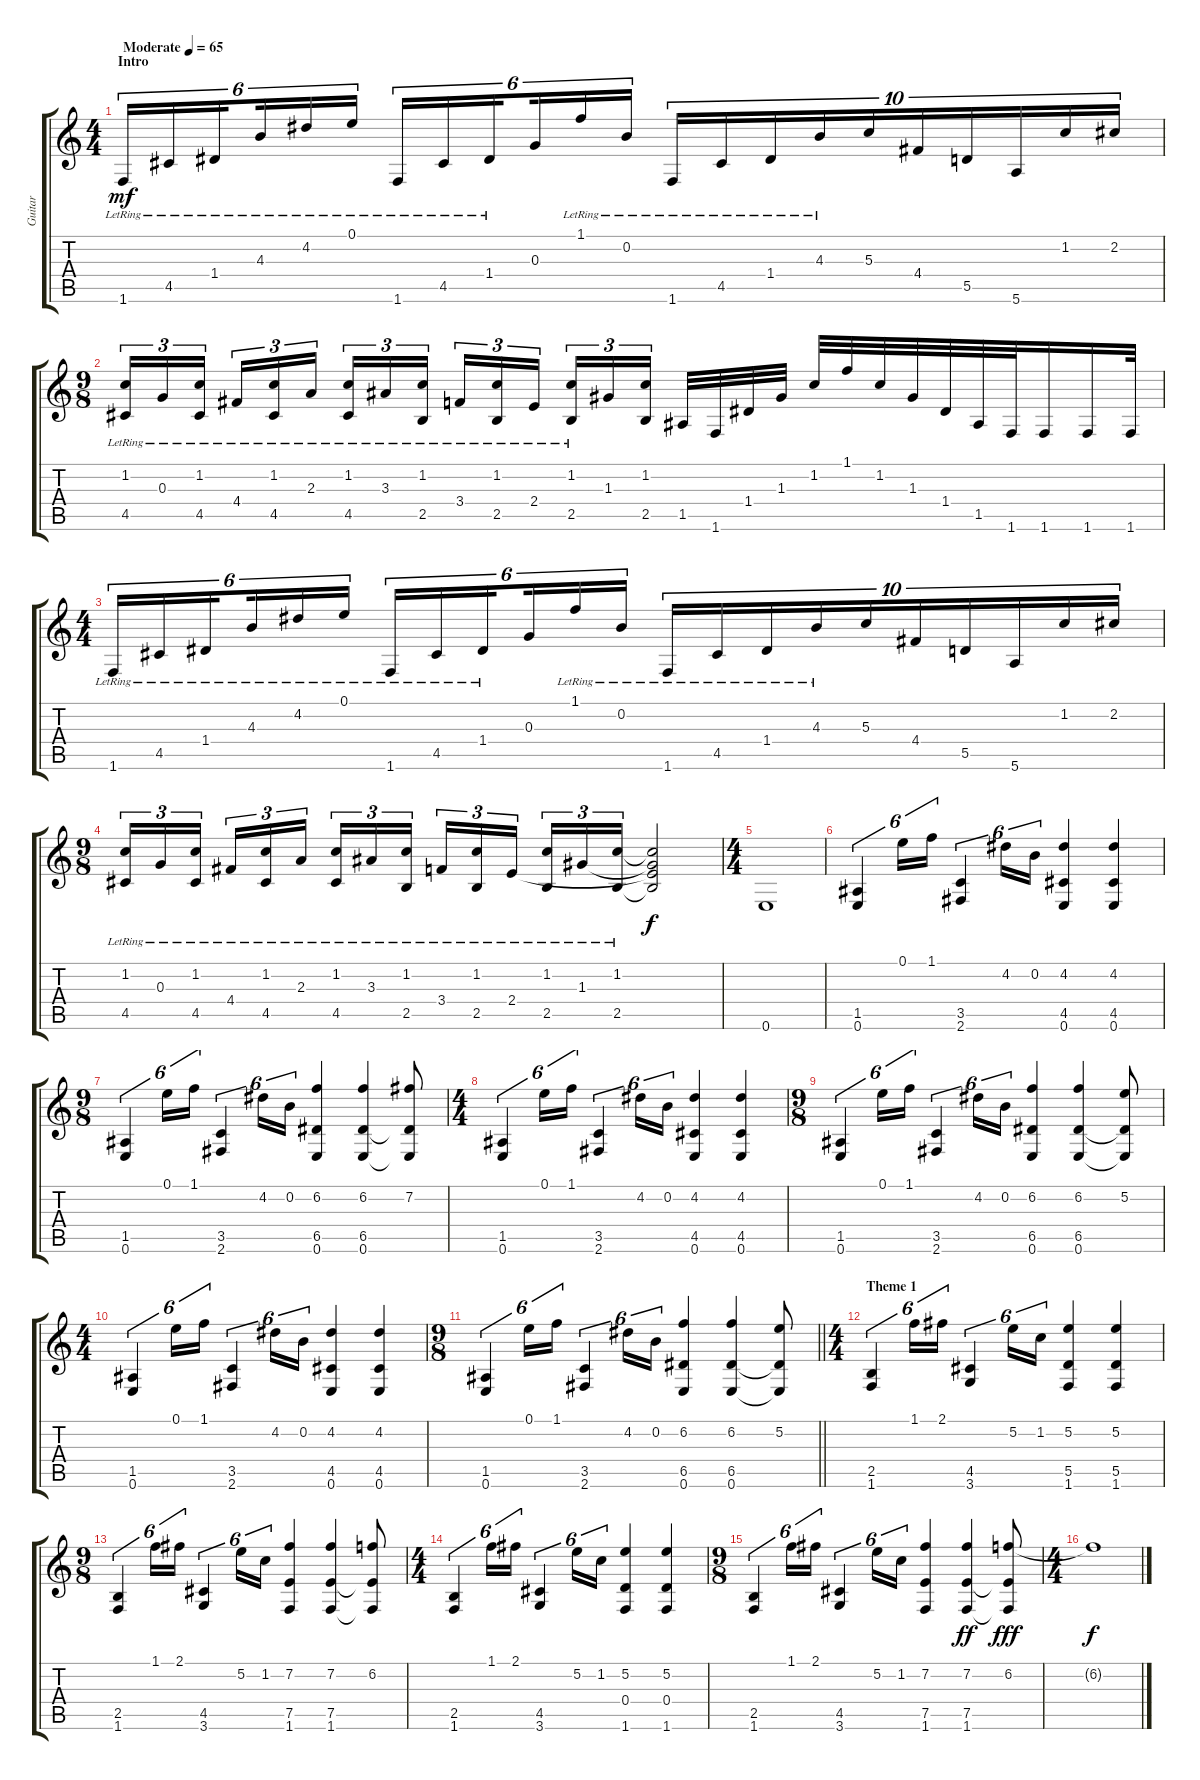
\track ("Guitar" "Guitar") {instrument acousticguitarsteel}
\staff {score tabs}
\tuning (E4 B3 G3 D3 A2 E2) {hide}
\ts (4 4)
\section ("" "Intro")
\tempo (65 "Moderate")
\clef g2
\ks c
1.6{lr}.16{tu (6 4) dy mf balance 8 instrument acousticguitarsteel} 4.5{lr}.16{tu (6 4)} 1.4{lr}.16{tu (6 4) beam splitsecondary} 4.3{lr}.16{tu (6 4)} 4.2{lr}.16{tu (6 4)} 0.1{lr}.16{tu (6 4)} 1.6{lr}.16{tu (6 4)} 4.5{lr}.16{tu (6 4)} 1.4{lr}.16{tu (6 4) beam splitsecondary} 0.3.16{tu (6 4)} 1.1{lr}.16{tu (6 4)} 0.2{lr}.16{tu (6 4)} 1.6{lr}.16{tu (10 8)} 4.5{lr}.16{tu (10 8)} 1.4{lr}.16{tu (10 8)} 4.3{lr}.16{tu (10 8)} 5.3.16{tu (10 8)} 4.4.16{tu (10 8)} 5.5.16{tu (10 8)} 5.6.16{tu (10 8)} 1.2.16{tu (10 8)} 2.2.16{tu (10 8)} |
\ts (9 8)
(1.2{lr} 4.5{lr}).16{tu (3 2)} 0.3{lr}.16{tu (3 2)} (1.2{lr} 4.5{lr}).16{tu (3 2) beam splitsecondary} 4.4{lr}.16{tu (3 2)} (1.2{lr} 4.5{lr}).16{tu (3 2)} 2.3{lr}.16{tu (3 2) beam splitsecondary} (1.2{lr} 4.5{lr}).16{tu (3 2)} 3.3{lr}.16{tu (3 2)} (1.2{lr} 2.5{lr}).16{tu (3 2)} 3.4{lr}.16{tu (3 2)} (1.2{lr} 2.5{lr}).16{tu (3 2)} 2.4{lr}.16{tu (3 2) beam splitsecondary} (1.2{lr} 2.5{lr}).16{tu (3 2)} 1.3.16{tu (3 2)} (1.2 2.5).16{tu (3 2) beam splitsecondary} 1.5.32 1.6.32 1.4.32 1.3.32 1.2.32 1.1.32 1.2.32 1.3.32 1.4.32 1.5.32 1.6.32 1.6.16 1.6.16 1.6.32 |
\ts (4 4)
1.6{lr}.16{tu (6 4)} 4.5{lr}.16{tu (6 4)} 1.4{lr}.16{tu (6 4) beam splitsecondary} 4.3{lr}.16{tu (6 4)} 4.2{lr}.16{tu (6 4)} 0.1{lr}.16{tu (6 4)} 1.6{lr}.16{tu (6 4)} 4.5{lr}.16{tu (6 4)} 1.4{lr}.16{tu (6 4) beam splitsecondary} 0.3.16{tu (6 4)} 1.1{lr}.16{tu (6 4)} 0.2{lr}.16{tu (6 4)} 1.6{lr}.16{tu (10 8)} 4.5{lr}.16{tu (10 8)} 1.4{lr}.16{tu (10 8)} 4.3{lr}.16{tu (10 8)} 5.3.16{tu (10 8)} 4.4.16{tu (10 8)} 5.5.16{tu (10 8)} 5.6.16{tu (10 8)} 1.2.16{tu (10 8)} 2.2.16{tu (10 8)} |
\ts (9 8)
(1.2{lr} 4.5{lr}).16{tu (3 2)} 0.3{lr}.16{tu (3 2)} (1.2{lr} 4.5{lr}).16{tu (3 2) beam splitsecondary} 4.4{lr}.16{tu (3 2)} (1.2{lr} 4.5{lr}).16{tu (3 2)} 2.3{lr}.16{tu (3 2) beam splitsecondary} (1.2{lr} 4.5{lr}).16{tu (3 2)} 3.3{lr}.16{tu (3 2)} (1.2{lr} 2.5{lr}).16{tu (3 2)} 3.4{lr}.16{tu (3 2)} (1.2{lr} 2.5{lr}).16{tu (3 2)} 2.4{lr}.16{tu (3 2) beam splitsecondary} (1.2{lr} 2.5{lr}).16{tu (3 2)} 1.3{lr}.16{tu (3 2)} (1.2{lr} 2.5{lr}).16{tu (3 2)} (1.2{t} 1.3{t} 2.4{t} 2.5{t}).2{dy f} |
\ts (4 4)
0.6.1{balance 4} |
(1.5 0.6).4{tu (6 4)} 0.1.16{tu (6 4)} 1.1.16{tu (6 4)} (3.5 2.6).4{tu (6 4)} 4.2.16{tu (6 4)} 0.2.16{tu (6 4)} (4.2 4.5 0.6).4 (4.2 4.5 0.6).4 |
\ts (9 8)
(1.5 0.6).4{tu (6 4)} 0.1.16{tu (6 4)} 1.1.16{tu (6 4)} (3.5 2.6).4{tu (6 4)} 4.2.16{tu (6 4)} 0.2.16{tu (6 4)} (6.2 6.5 0.6).4 (6.2 6.5 0.6).4 (7.2 6.5{t} 0.6{t}).8 |
\ts (4 4)
(1.5 0.6).4{tu (6 4)} 0.1.16{tu (6 4)} 1.1.16{tu (6 4)} (3.5 2.6).4{tu (6 4)} 4.2.16{tu (6 4)} 0.2.16{tu (6 4)} (4.2 4.5 0.6).4 (4.2 4.5 0.6).4 |
\ts (9 8)
(1.5 0.6).4{tu (6 4)} 0.1.16{tu (6 4)} 1.1.16{tu (6 4)} (3.5 2.6).4{tu (6 4)} 4.2.16{tu (6 4)} 0.2.16{tu (6 4)} (6.2 6.5 0.6).4 (6.2 6.5 0.6).4 (5.2 6.5{t} 0.6{t}).8 |
\ts (4 4)
(1.5 0.6).4{tu (6 4)} 0.1.16{tu (6 4)} 1.1.16{tu (6 4)} (3.5 2.6).4{tu (6 4)} 4.2.16{tu (6 4)} 0.2.16{tu (6 4)} (4.2 4.5 0.6).4 (4.2 4.5 0.6).4 |
\ts (9 8)
\barLineRight lightlight
(1.5 0.6).4{tu (6 4)} 0.1.16{tu (6 4)} 1.1.16{tu (6 4)} (3.5 2.6).4{tu (6 4)} 4.2.16{tu (6 4)} 0.2.16{tu (6 4)} (6.2 6.5 0.6).4 (6.2 6.5 0.6).4 (5.2 6.5{t} 0.6{t}).8 |
\ts (4 4)
\section ("" "Theme 1")
(2.5 1.6).4{tu (6 4)} 1.1.16{tu (6 4)} 2.1.16{tu (6 4)} (4.5 3.6).4{tu (6 4)} 5.2.16{tu (6 4)} 1.2.16{tu (6 4)} (5.2 5.5 1.6).4 (5.2 5.5 1.6).4 |
\ts (9 8)
(2.5 1.6).4{tu (6 4)} 1.1.16{tu (6 4)} 2.1.16{tu (6 4)} (4.5 3.6).4{tu (6 4)} 5.2.16{tu (6 4)} 1.2.16{tu (6 4)} (7.2 7.5 1.6).4 (7.2 7.5 1.6).4 (6.2 7.5{t} 1.6{t}).8 |
\ts (4 4)
(2.5 1.6).4{tu (6 4)} 1.1.16{tu (6 4)} 2.1.16{tu (6 4)} (4.5 3.6).4{tu (6 4)} 5.2.16{tu (6 4)} 1.2.16{tu (6 4)} (5.2 0.4 1.6).4 (5.2 0.4 1.6).4 |
\ts (9 8)
(2.5 1.6).4{tu (6 4)} 1.1.16{tu (6 4)} 2.1.16{tu (6 4)} (4.5 3.6).4{tu (6 4)} 5.2.16{tu (6 4)} 1.2.16{tu (6 4)} (7.2 7.5 1.6).4 (7.2 7.5 1.6).4{dy ff} (6.2 7.5{t} 1.6{t}).8{dy fff} |
\ts (4 4)
6.2{t}.1{dy f}
